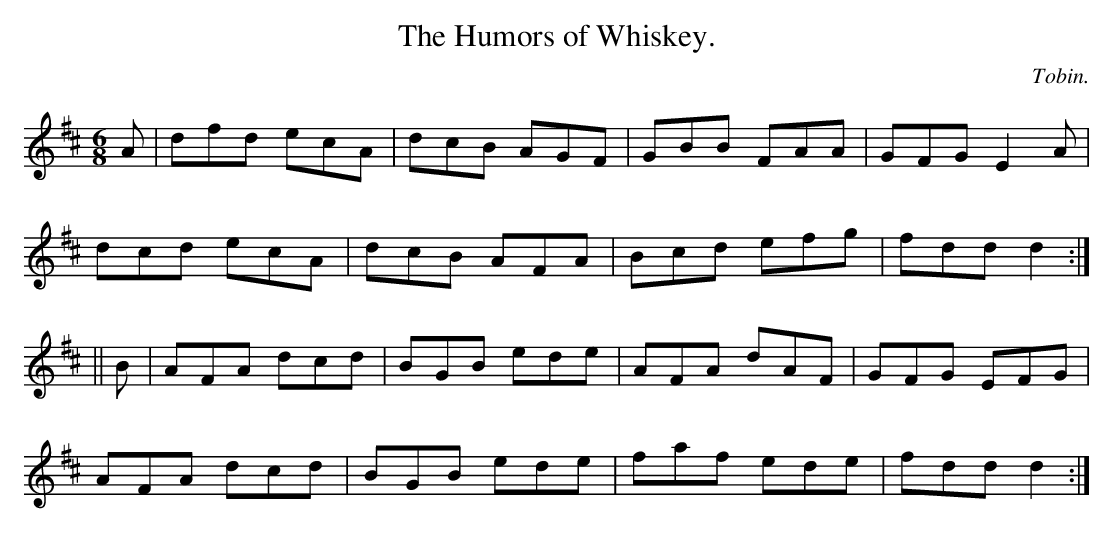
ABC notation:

X:1
T: The Humors of Whiskey.
C: Tobin.
M: 6/8
K: D
A|dfd ecA|dcB AGF|GBB FAA|GFG E2 A|
dcd ecA|dcB AFA|Bcd efg|fdd d2:|
||B|AFA dcd|BGB ede|AFA dAF|GFG EFG|
AFA dcd|BGB ede|faf ede|fdd d2:|
